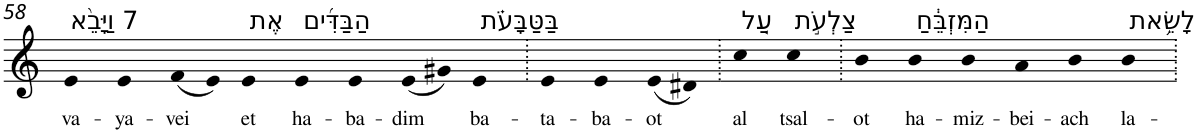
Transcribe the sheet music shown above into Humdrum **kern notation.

**kern	**text
*part1	*part1
*staff1	*staff1
*I"Piano	*
*I'Pno	*
!!LO:PB:g=z
*clefG2	*
*k[]	*
=58	=58
!LO:TX:a:t=7 וַיָּבֵ֨א	!
!	!LO:LY:b
4e	va-
!	!LO:LY:b
4e	-ya-
!	!LO:LY:b
(8f	-vei
8e)	.
!LO:TX:a:t=אֶת	!
!	!LO:LY:b
4e	et
!LO:TX:a:t=הַבַּדִּ֜ים	!
!	!LO:LY:b
4e	ha-
!	!LO:LY:b
4e	-ba-
!	!LO:LY:b
(8e	-dim
8g#X)	.
!LO:TX:a:t=בַּטַּבָּעֹ֗ת	!
!	!LO:LY:b
4e	ba-
=59.	=59.
!	!LO:LY:b
4e	-ta-
!	!LO:LY:b
4e	-ba-
!	!LO:LY:b
(8e	-ot
8d#X)	.
=60.	=60.
!LO:TX:a:t=עַ֚ל	!
!	!LO:LY:b
4cc	al
!LO:TX:a:t=צַלְעֹ֣ת	!
!	!LO:LY:b
4cc	tsal-
=61.	=61.
!	!LO:LY:b
4b	-ot
!LO:TX:a:t=הַמִּזְבֵּ֔חַ	!
!	!LO:LY:b
4b	ha-
!	!LO:LY:b
4b	-miz-
!	!LO:LY:b
4a	-bei-
!	!LO:LY:b
4b	-ach
!LO:TX:a:t=לָשֵׂ֥את	!
!	!LO:LY:b
4b	la-
=.	=.
*-	*-
